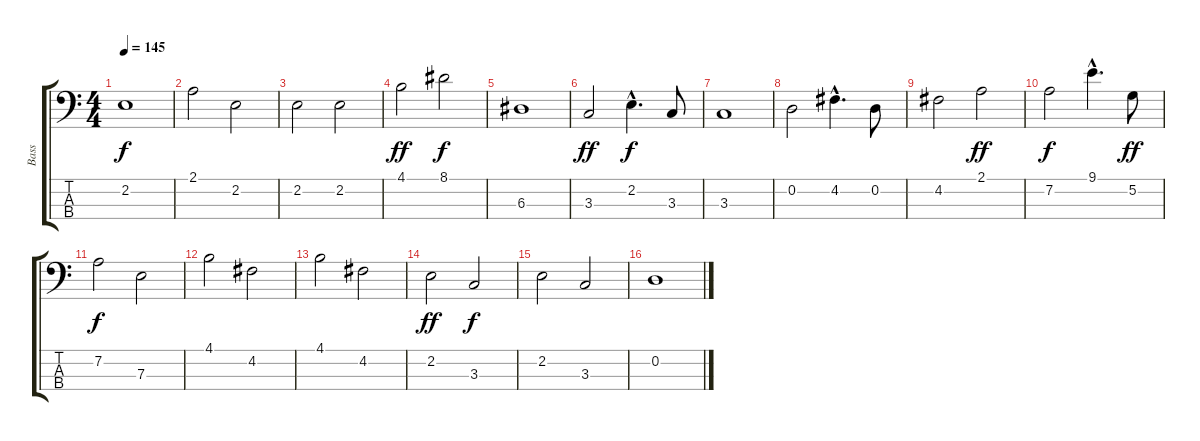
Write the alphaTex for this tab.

\track ("Bass" "Bass") {instrument electricbassfinger}
\staff {score tabs}
\tuning (G2 D2 A1 E1) {hide}
\ts (4 4)
\tempo 145
\clef f4
\ks c
2.2{t}.1{dy f} |
2.1.2 2.2.2 |
2.2.2 2.2.2 |
4.1.2{dy ff} 8.1.2{dy f} |
6.3.1 |
3.3.2{dy ff} 2.2{hac}.4{d dy f} 3.3.8 |
3.3.1 |
0.2.2 4.2{hac}.4{d} 0.2.8 |
4.2.2 2.1.2{dy ff} |
7.2.2{dy f} 9.1{hac}.4{d} 5.2.8{dy ff} |
7.2.2{dy f} 7.3.2 |
4.1.2 4.2.2 |
4.1.2 4.2.2 |
2.2.2{dy ff} 3.3.2{dy f} |
2.2.2 3.3.2 |
0.2.1
